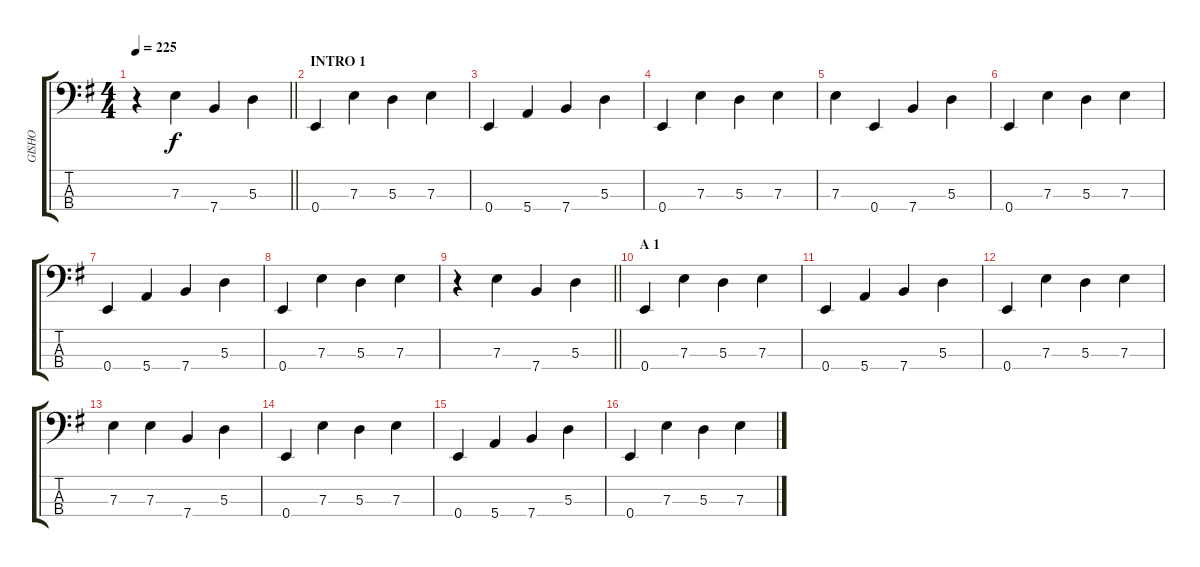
\track ("GISHO" "GISHO") {instrument electricbasspick}
\staff {score tabs}
\tuning (G2 D2 A1 E1) {hide}
\ts (4 4)
\tempo 225
\clef f4
\barLineRight lightlight
\ks g
r.4{dy f} 7.3.4 7.4.4 5.3.4 |
\section ("" "INTRO 1")
0.4.4 7.3.4 5.3.4 7.3.4 |
0.4.4 5.4.4 7.4.4 5.3.4 |
0.4.4 7.3.4 5.3.4 7.3.4 |
7.3.4 0.4.4 7.4.4 5.3.4 |
0.4.4 7.3.4 5.3.4 7.3.4 |
0.4.4 5.4.4 7.4.4 5.3.4 |
0.4.4 7.3.4 5.3.4 7.3.4 |
\barLineRight lightlight
r.4 7.3.4 7.4.4 5.3.4 |
\section ("" "A 1")
0.4.4 7.3.4 5.3.4 7.3.4 |
0.4.4 5.4.4 7.4.4 5.3.4 |
0.4.4 7.3.4 5.3.4 7.3.4 |
7.3.4 7.3.4 7.4.4 5.3.4 |
0.4.4 7.3.4 5.3.4 7.3.4 |
0.4.4 5.4.4 7.4.4 5.3.4 |
0.4.4 7.3.4 5.3.4 7.3.4
